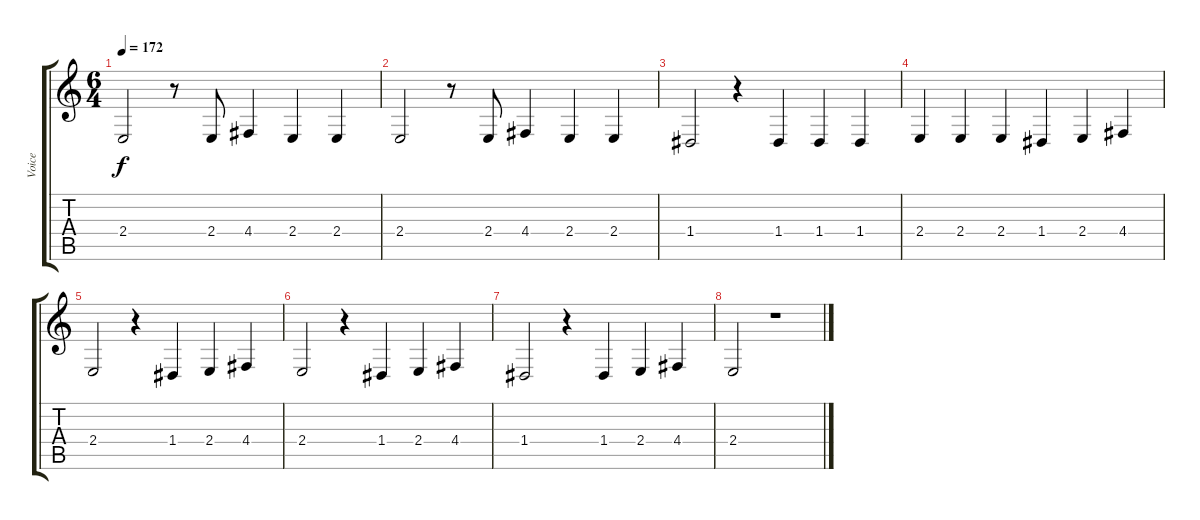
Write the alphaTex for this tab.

\track ("Voice" "Voice") {instrument cello}
\staff {score tabs}
\tuning (E4 B3 G3 D3 A2 E2) {hide}
\ts (6 4)
\tempo 172
\clef g2
\ks c
2.4.2{dy f} r.8 2.4.8{volume 13} 4.4.4 2.4.4 2.4.4 |
2.4.2 r.8 2.4.8 4.4.4 2.4.4 2.4.4 |
1.4.2 r.4 1.4.4 1.4.4 1.4.4 |
2.4.4 2.4.4 2.4.4 1.4.4 2.4.4 4.4.4 |
2.4.2 r.4 1.4.4{volume 14} 2.4.4 4.4.4 |
2.4.2 r.4 1.4.4{volume 11} 2.4.4 4.4.4 |
1.4.2 r.4 1.4.4{volume 8} 2.4.4 4.4.4 |
2.4.2 r.1
